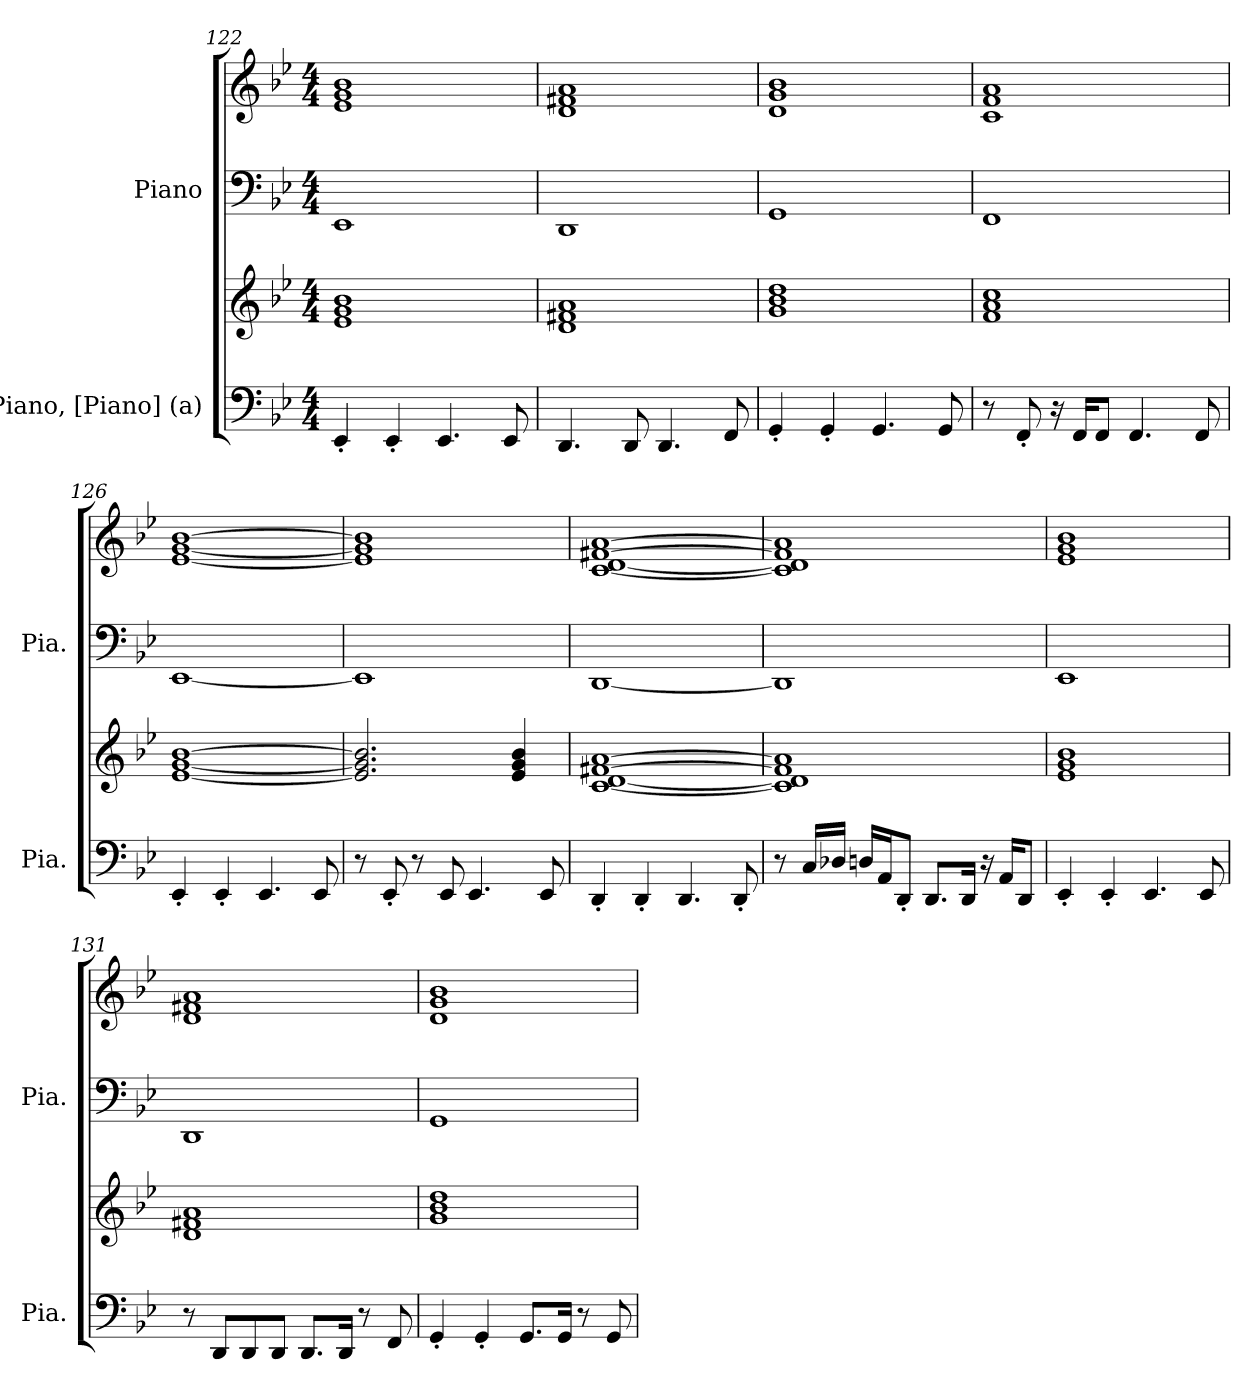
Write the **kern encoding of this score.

**kern	**kern	**kern	**kern
*part2	*part2	*part1	*part1
*staff4	*staff3	*staff2	*staff1
*I"Piano, [Piano] (a)	*	*I"Piano	*
*I'Pia.	*	*I'Pia.	*
*clefF4	*clefG2	*clefF4	*clefG2
*k[b-e-]	*k[b-e-]	*k[b-e-]	*k[b-e-]
*M4/4	*M4/4	*M4/4	*M4/4
=122	=122	=122	=122
4EE-'/	1e- 1g 1b-	1EE-	1e- 1g 1b-
4EE-'/	.	.	.
4.EE-/	.	.	.
8EE-/	.	.	.
=123	=123	=123	=123
4.DD/	1d 1f#X 1a	1DD	1d 1f#X 1a
8DD/	.	.	.
4.DD/	.	.	.
8FF/	.	.	.
=124	=124	=124	=124
4GG'/	1g 1b- 1dd	1GG	1d 1g 1b-
4GG'/	.	.	.
4.GG/	.	.	.
8GG/	.	.	.
=125	=125	=125	=125
8r	1f 1a 1cc	1FF	1c 1f 1a
8FF'/	.	.	.
16r	.	.	.
16FF/KL	.	.	.
8FF/J	.	.	.
4.FF/	.	.	.
8FF/	.	.	.
!!LO:LB:g=z
=126	=126	=126	=126
4EE-'/	[1e- [1g [1b-	[1EE-	[1e- [1g [1b-
4EE-'/	.	.	.
4.EE-/	.	.	.
8EE-/	.	.	.
=127	=127	=127	=127
8r	2.e-/] 2.g/] 2.b-/]	1EE-]	1e-] 1g] 1b-]
8EE-'/	.	.	.
8r	.	.	.
8EE-/	.	.	.
4.EE-/	.	.	.
.	4e-/ 4g/ 4b-/	.	.
8EE-/	.	.	.
=128	=128	=128	=128
4DD'/	[1c [1d [1f#X [1a	[1DD	[1c [1d [1f#X [1a
4DD'/	.	.	.
4.DD/	.	.	.
8DD'/	.	.	.
=129	=129	=129	=129
8r	1c] 1d] 1f#] 1a]	1DD]	1c] 1d] 1f#] 1a]
16C/LL	.	.	.
16D-X/JJ	.	.	.
16Dn/LL	.	.	.
16AA/J	.	.	.
8DD'/J	.	.	.
8.DD/L	.	.	.
16DD/Jk	.	.	.
16r	.	.	.
16AA/KL	.	.	.
8DD/J	.	.	.
=130	=130	=130	=130
4EE-'/	1e- 1g 1b-	1EE-	1e- 1g 1b-
4EE-'/	.	.	.
4.EE-/	.	.	.
8EE-/	.	.	.
!!LO:PB:g=z
=131	=131	=131	=131
8r	1d 1f#X 1a	1DD	1d 1f#X 1a
8DD/L	.	.	.
8DD/	.	.	.
8DD/J	.	.	.
8.DD/L	.	.	.
16DD/Jk	.	.	.
8r	.	.	.
8FF/	.	.	.
=132	=132	=132	=132
4GG'/	1g 1b- 1dd	1GG	1d 1g 1b-
4GG'/	.	.	.
8.GG/L	.	.	.
16GG/Jk	.	.	.
8r	.	.	.
8GG/	.	.	.
=	=	=	=
*-	*-	*-	*-
